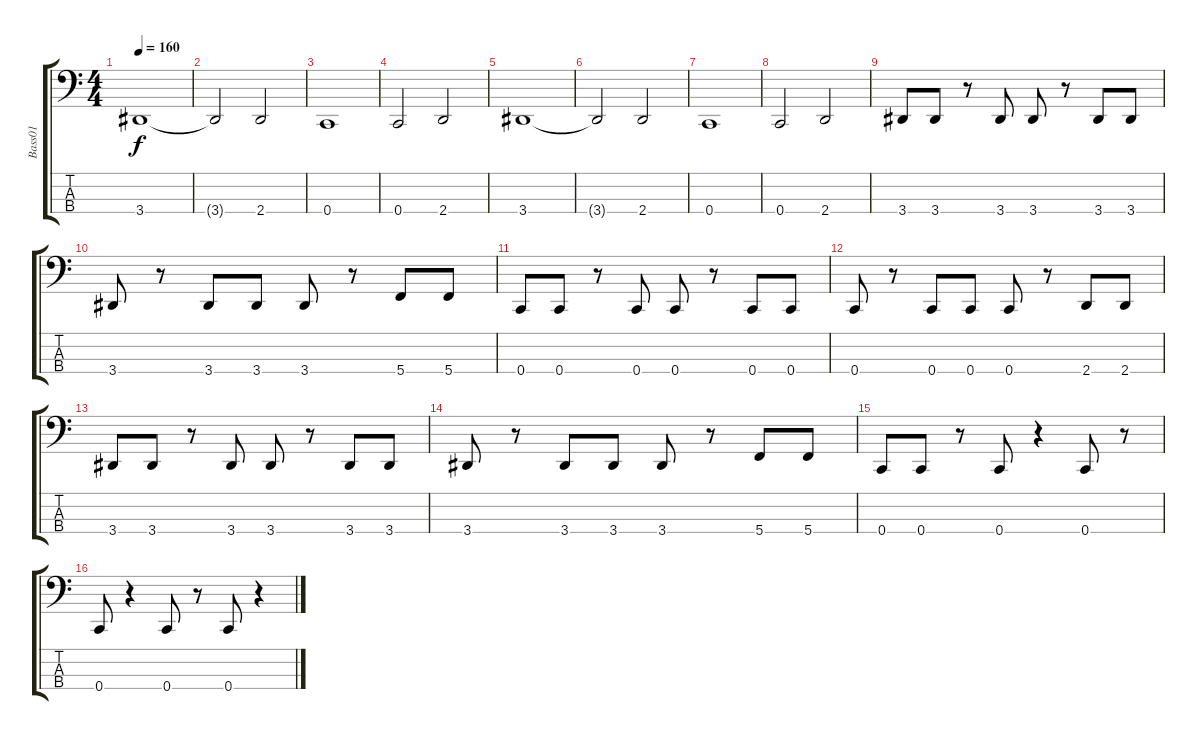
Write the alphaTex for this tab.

\track ("Bass01" "Bass01") {instrument electricbassfinger}
\staff {score tabs}
\tuning (F2 C2 G1 C1) {hide}
\ts (4 4)
\tempo 160
\clef f4
\ks c
3.4.1{dy f} |
3.4{t}.2 2.4.2 |
0.4.1 |
0.4.2 2.4.2 |
3.4.1 |
3.4{t}.2 2.4.2 |
0.4.1 |
0.4.2 2.4.2 |
3.4.8 3.4.8 r.8 3.4.8 3.4.8 r.8 3.4.8 3.4.8 |
3.4.8 r.8 3.4.8 3.4.8 3.4.8 r.8 5.4.8 5.4.8 |
0.4.8 0.4.8 r.8 0.4.8 0.4.8 r.8 0.4.8 0.4.8 |
0.4.8 r.8 0.4.8 0.4.8 0.4.8 r.8 2.4.8 2.4.8 |
3.4.8 3.4.8 r.8 3.4.8 3.4.8 r.8 3.4.8 3.4.8 |
3.4.8 r.8 3.4.8 3.4.8 3.4.8 r.8 5.4.8 5.4.8 |
0.4.8 0.4.8 r.8 0.4.8 r.4 0.4.8 r.8 |
0.4.8 r.4 0.4.8 r.8 0.4.8 r.4
